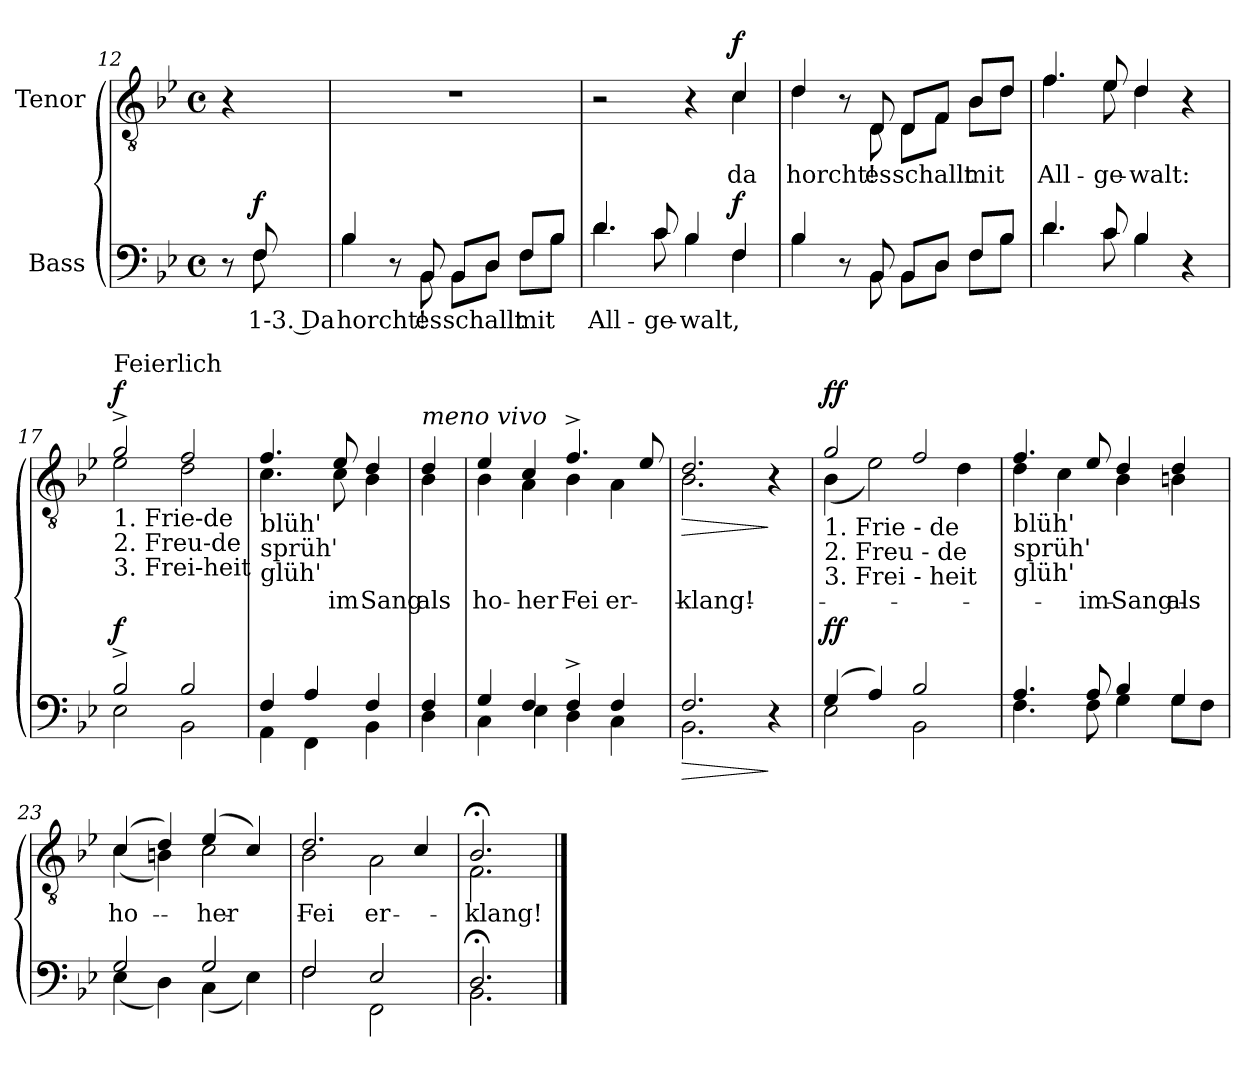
**kern	**text	**dynam	**kern	**text	**dynam
*part2	*part2	*part2	*part1	*part1	*part1
*staff2	*staff2	*staff2	*staff1	*staff1	*staff1
*I"Bass	*	*	*I"Tenor	*	*
!!LO:LB:g=z
*clefF4	*	*	*clefGv2	*	*
*k[b-e-]	*	*	*k[b-e-]	*	*
*M4/4	*	*	*M4/4	*	*
*met(c)	*	*	*met(c)	*	*
=12X3	=12X3	=12X3	=12X3	=12X3	=12X3
*^	*	*	*	*	*
8r	8ryy	.	.	4r	.	.
!	!	!	!LO:DY:a	!	!	!
8F/	8F\	1-3. Da	f	.	.	.
=13	=13	=13	=13	=13	=13	=13
4B-/	4B-\	horcht!	.	1r	.	.
8r	8ryy	.	.	.	.	.
8BB-/	8BB-\	es	.	.	.	.
8BB-/L	8BB-\L	schallt	.	.	.	.
8D/J	8D\J	.	.	.	.	.
8F/L	8F\L	mit	.	.	.	.
8B-/J	8B-\J	.	.	.	.	.
=14	=14	=14	=14	=14	=14	=14
*	*	*	*	*^	*	*
4.d/	4.d\	All-	.	2r	2ryy	.	.
8c/	8c\	-ge-	.	.	.	.	.
4B-/	4B-\	-walt,	.	4r	4ryy	.	.
!	!	!	!LO:DY:a	!	!	!	!LO:DY:a
4F/	4F\	.	f	4c/	4c\	da	f
=15	=15	=15	=15	=15	=15	=15	=15
4B-/	4B-\	.	.	4d/	4d\	horcht!	.
8r	8ryy	.	.	8r	8ryy	.	.
8BB-/	8BB-\	.	.	8D/	8D\	es	.
8BB-/L	8BB-\L	.	.	8D/L	8D\L	schallt	.
8D/J	8D\J	.	.	8F/J	8F\J	.	.
8F/L	8F\L	.	.	8B-/L	8B-\L	mit	.
8B-/J	8B-\J	.	.	8d/J	8d\J	.	.
=16	=16	=16	=16	=16	=16	=16	=16
4.d/	4.d\	.	.	4.f/	4.f\	All-	.
8c/	8c\	.	.	8e-/	8e-\	-ge-	.
4B-/	4B-\	.	.	4d/	4d\	-walt:	.
4r	4ryy	.	.	4r	4ryy	.	.
=17	=17	=17	=17	=17	=17	=17	=17
!	!	!	!	!LO:TX:b:t=1. Frie-de	!	!	!
!	!	!	!	!LO:TX:b:t=2. Freu-de	!	!	!
!	!	!	!	!LO:TX:b:t=3. Frei-heit	!	!	!
!	!	!	!	!LO:TX:a:t=Feierlich	!	!	!
!	!	!	!LO:DY:a	!	!	!	!LO:DY:a
2B-^/	2E-\	.	f	2g^/	2e-\	.	f
2B-/	2BB-\	.	.	2f/	2d\	.	.
=18	=18	=18	=18	=18	=18	=18	=18
!	!	!	!	!LO:TX:b:t=blüh'	!	!	!
!	!	!	!	!LO:TX:b:t=sprüh'	!	!	!
!	!	!	!	!LO:TX:b:t=glüh'	!	!	!
4F/	4AA\	.	.	4.f/	4.c\	.	.
4A/	4FF\	.	.	.	.	.	.
.	.	.	.	8e-/	8c\	im	.
4F/	4BB-\	.	.	4d/	4B-\	Sang	.
!!LO:LB:g=z	!!
=18X4	=18X4	=18X4	=18X4	=18X4	=18X4	=18X4	=18X4
!	!	!	!	!LO:TX:a:i:t=meno vivo	!	!	!
4F/	4D\	.	.	4d/	4B-\	als	.
=19	=19	=19	=19	=19	=19	=19	=19
4G/	4C\	.	.	4e-/	4B-\	ho-	.
4F/	4E-\	.	.	4c/	4A\	-her	.
4F^/	4D\	.	.	4.f^/	4B-\	Fei-	.
4F/	4C\	.	.	.	4A\	-er-	.
.	.	.	.	8e-/	.	.	.
=20	=20	=20	=20	=20	=20	=20	=20
!	!	!	!LO:HP:b	!	!	!	!LO:HP:b
2.F/	2.BB-\	.	>	2.d/	2.B-\	-klang!	>
4r	4ryy	.	]	4r	4ryy	.	]
=21	=21	=21	=21	=21	=21	=21	=21
!	!	!	!	!LO:TX:b:t=1. Frie   -  de	!	!	!
!	!	!	!	!LO:TX:b:t=2. Freu  -  de	!	!	!
!	!	!	!	!LO:TX:b:t=3. Frei   -  heit	!	!	!
!	!	!	!LO:DY:a	!	!	!	!LO:DY:a
(4G/	2E-\	.	ff	2g/	(4B-\	.	ff
4A/)	.	.	.	.	2e-\)	.	.
2B-/	2BB-\	.	.	2f/	.	.	.
.	.	.	.	.	4d\	.	.
=22	=22	=22	=22	=22	=22	=22	=22
!	!	!	!	!LO:TX:b:t=blüh'	!	!	!
!	!	!	!	!LO:TX:b:t=sprüh'	!	!	!
!	!	!	!	!LO:TX:b:t=glüh'	!	!	!
4.A/	4.F\	.	.	4.f/	4d\	.	.
.	.	.	.	.	4c\	.	.
8A/	8F\	.	.	8e-/	.	im	.
4B-/	4G\	.	.	4d/	4B-\	Sang	.
4G/	8G\L	.	.	4d/	4Bn\	als	.
.	8F\J	.	.	.	.	.	.
=23	=23	=23	=23	=23	=23	=23	=23
2G/	(4E-\	.	.	(4c/	(4c\	ho-	.
.	4D\)	.	.	4d/)	4Bn\)	.	.
2G/	(4C\	.	.	(4e-/	2c\	-her	.
.	4E-\)	.	.	4c/)	.	.	.
=24	=24	=24	=24	=24	=24	=24	=24
2F/	2F\	.	.	2.d/	2B-\	Fei-	.
2E-/	2FF\	.	.	.	2A\	-er-	.
.	.	.	.	4c/	.	.	.
=25	=25	=25	=25	=25	=25	=25	=25
2.D;</	2.BB-\	.	.	2.B-;</	2.F\	-klang!	.
*v	*v	*	*	*	*	*	*
*	*	*	*v	*v	*	*
==	==	==	==	==	==
*-	*-	*-	*-	*-	*-
